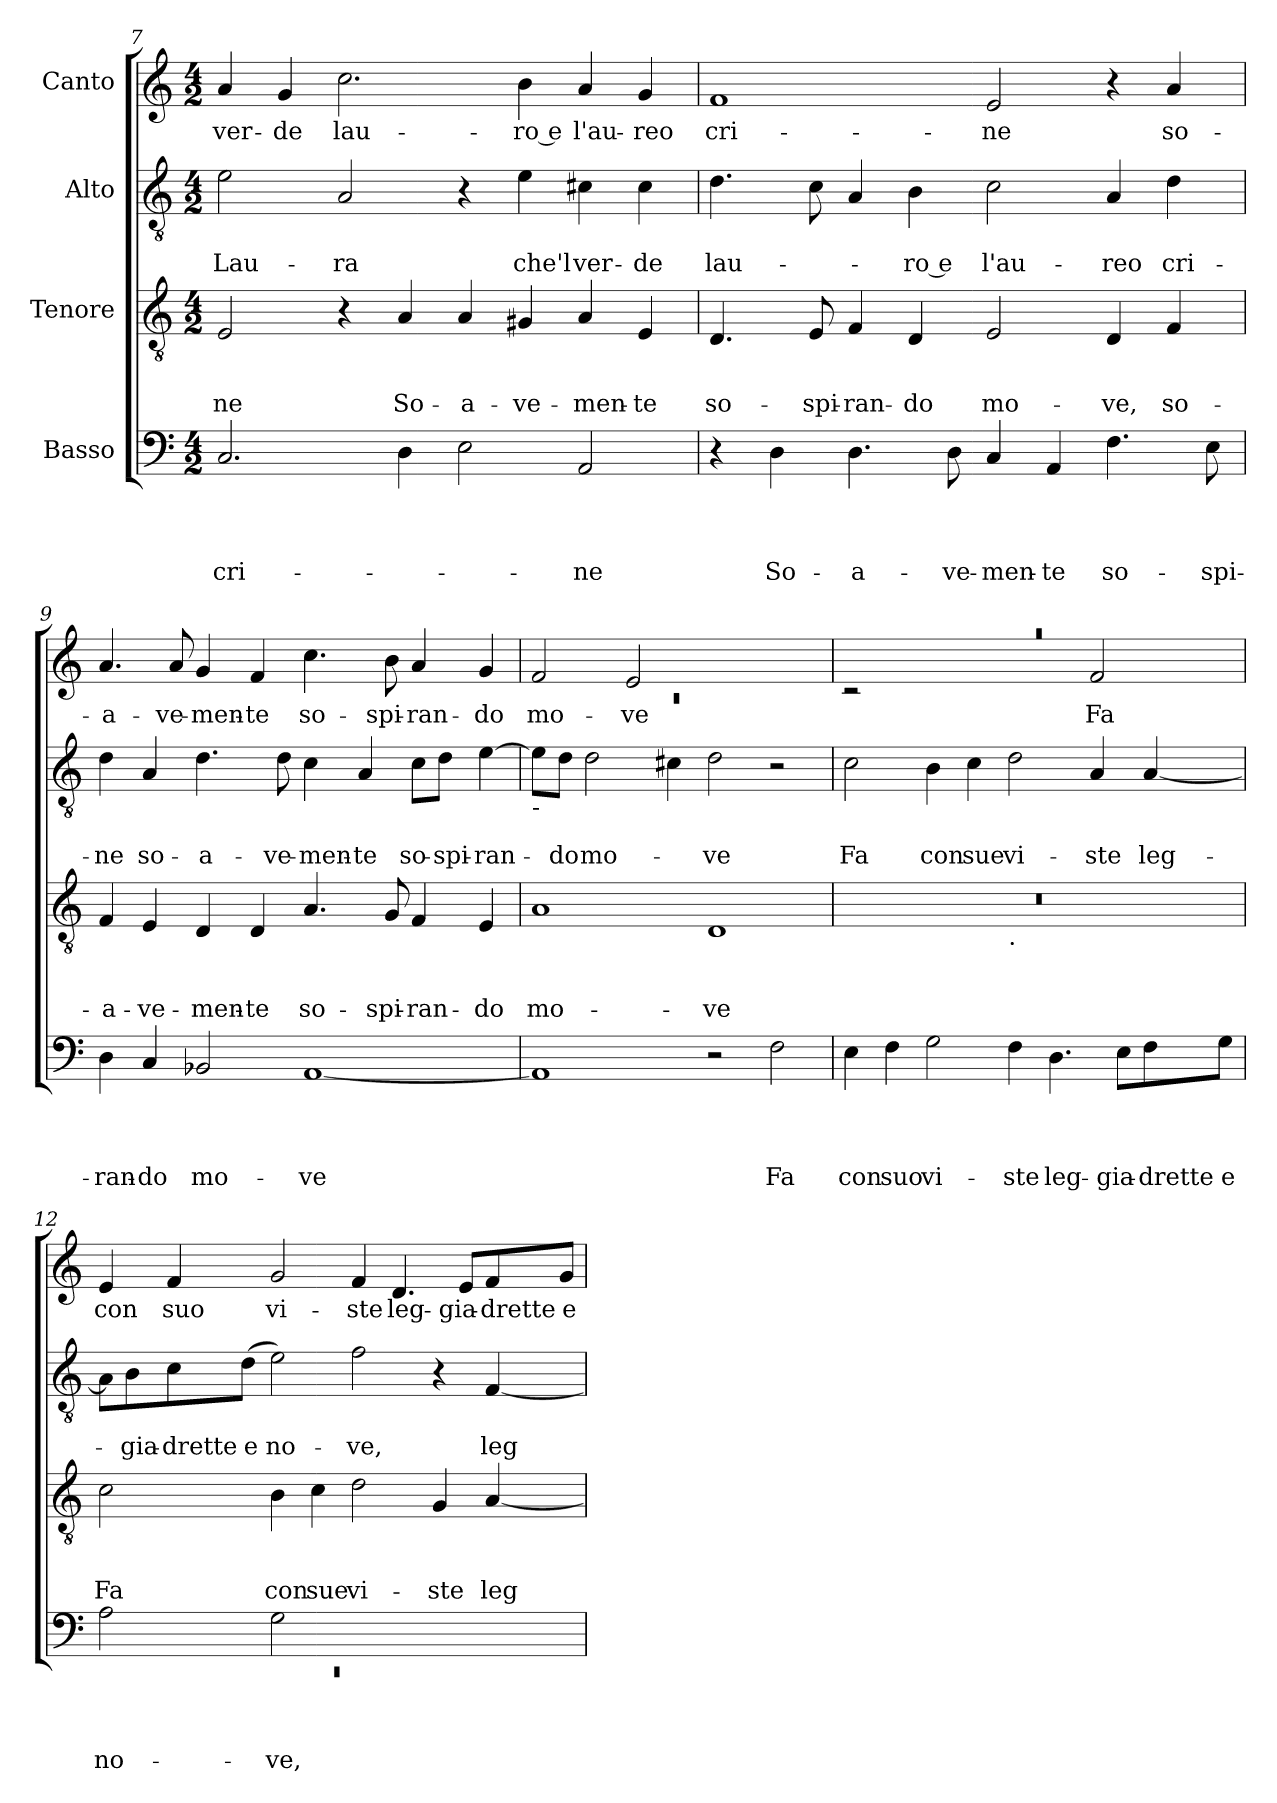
**kern	**text	**text	**text	**text	**kern	**text	**text	**text	**kern	**text	**text	**kern	**text
*part4	*part4	*part4	*part4	*part4	*part3	*part3	*part3	*part3	*part2	*part2	*part2	*part1	*part1
*staff4	*staff4	*staff4	*staff4	*staff4	*staff3	*staff3	*staff3	*staff3	*staff2	*staff2	*staff2	*staff1	*staff1
*I"Basso	*	*	*	*	*I"Tenore	*	*	*	*I"Alto	*	*	*I"Canto	*
!!LO:LB:g=z
*clefF4	*	*	*	*	*clefGv2	*	*	*	*clefGv2	*	*	*clefG2	*
*k[]	*	*	*	*	*k[]	*	*	*	*k[]	*	*	*k[]	*
*C:	*	*	*	*	*C:	*	*	*	*C:	*	*	*C:	*
*M4/2	*	*	*	*	*M4/2	*	*	*	*M4/2	*	*	*M4/2	*
=7	=7	=7	=7	=7	=7	=7	=7	=7	=7	=7	=7	=7	=7
!	!	!	!	!LO:LY:b	!	!	!	!LO:LY:b	!	!	!LO:LY:b	!	!LO:LY:b
2.C/	.	.	.	cri-	2E/	.	.	-ne	2e\	.	Lau-	4a/	ver-
!	!	!	!	!	!	!	!	!	!	!	!	!	!LO:LY:b
.	.	.	.	.	.	.	.	.	.	.	.	4g/	-de
!	!	!	!	!	!	!	!	!	!	!	!LO:LY:b	!	!LO:LY:b
.	.	.	.	.	4r	.	.	.	2A/	.	-ra	2.cc\	lau-
!	!	!	!	!	!	!	!	!LO:LY:b	!	!	!	!	!
4D\	.	.	.	.	4A/	.	.	So-	.	.	.	.	.
!	!	!	!	!	!	!	!	!LO:LY:b	!	!	!	!	!
2E\	.	.	.	.	4A/	.	.	-a-	4r	.	.	.	.
!	!	!	!	!	!	!	!	!LO:LY:b	!	!	!LO:LY:b	!	!LO:LY:b:rj
.	.	.	.	.	4G#X/	.	.	-ve-	4e\	.	che'l	4b\	-ro e
!	!	!	!	!LO:LY:b	!	!	!	!LO:LY:b	!	!	!LO:LY:b	!	!LO:LY:b
2AA/	.	.	.	-ne	4A/	.	.	-men-	4c#X\	.	ver-	4a/	l'au-
!	!	!	!	!	!	!	!	!LO:LY:b	!	!	!LO:LY:b	!	!LO:LY:b
.	.	.	.	.	4E/	.	.	-te	4c#\	.	-de	4g/	-reo
=8	=8	=8	=8	=8	=8	=8	=8	=8	=8	=8	=8	=8	=8
!	!	!	!	!	!	!	!	!LO:LY:b	!	!	!LO:LY:b	!	!LO:LY:b
4r	.	.	.	.	4.D/	.	.	so-	4.d\	.	lau-	1f	cri-
!	!	!	!	!LO:LY:b	!	!	!	!	!	!	!	!	!
4D\	.	.	.	So-	.	.	.	.	.	.	.	.	.
!	!	!	!	!	!	!	!	!LO:LY:b	!	!	!	!	!
.	.	.	.	.	8E/	.	.	-spi-	8c\	.	.	.	.
!	!	!	!	!LO:LY:b	!	!	!	!LO:LY:b:rj	!	!	!	!	!
4.D\	.	.	.	-a-	4F/	.	.	-ran-	4A/	.	.	.	.
!	!	!	!	!	!	!	!	!LO:LY:b	!	!	!LO:LY:b:rj	!	!
.	.	.	.	.	4D/	.	.	-do	4B\	.	-ro e	.	.
!	!	!	!	!LO:LY:b	!	!	!	!	!	!	!	!	!
8D\	.	.	.	-ve-	.	.	.	.	.	.	.	.	.
!	!	!	!	!LO:LY:b	!	!	!	!LO:LY:b	!	!	!LO:LY:b	!	!LO:LY:b
4C/	.	.	.	-men-	2E/	.	.	mo-	2c\	.	l'au-	2e/	-ne
!	!	!	!	!LO:LY:b	!	!	!	!	!	!	!	!	!
4AA/	.	.	.	-te	.	.	.	.	.	.	.	.	.
!	!	!	!	!LO:LY:b	!	!	!	!LO:LY:b	!	!	!LO:LY:b	!	!
4.F\	.	.	.	so-	4D/	.	.	-ve,	4A/	.	-reo	4r	.
!	!	!	!	!	!	!	!	!LO:LY:b	!	!	!LO:LY:b	!	!LO:LY:b
.	.	.	.	.	4F/	.	.	so-	4d\	.	cri-	4a/	so-
!	!	!	!	!LO:LY:b	!	!	!	!	!	!	!	!	!
8E\	.	.	.	-spi-	.	.	.	.	.	.	.	.	.
=9	=9	=9	=9	=9	=9	=9	=9	=9	=9	=9	=9	=9	=9
!	!	!	!	!LO:LY:b	!	!	!	!LO:LY:b	!	!	!LO:LY:b	!	!LO:LY:b
4D\	.	.	.	-ran-	4F/	.	.	-a-	4d\	.	-ne	4.a/	-a-
!	!	!	!	!LO:LY:b	!	!	!	!LO:LY:b	!	!	!LO:LY:b	!	!
4C/	.	.	.	-do	4E/	.	.	-ve-	4A/	.	so-	.	.
!	!	!	!	!	!	!	!	!	!	!	!	!	!LO:LY:b
.	.	.	.	.	.	.	.	.	.	.	.	8a/	-ve-
!	!	!	!	!LO:LY:b	!	!	!	!LO:LY:b	!	!	!LO:LY:b	!	!LO:LY:b
2BB-X/	.	.	.	mo-	4D/	.	.	-men-	4.d\	.	-a-	4g/	-men-
!	!	!	!	!	!	!	!	!LO:LY:b	!	!	!	!	!LO:LY:b
.	.	.	.	.	4D/	.	.	-te	.	.	.	4f/	-te
!	!	!	!	!	!	!	!	!	!	!	!LO:LY:b	!	!
.	.	.	.	.	.	.	.	.	8d\	.	-ve-	.	.
!	!	!	!	!LO:LY:b	!	!	!	!LO:LY:b	!	!	!LO:LY:b	!	!LO:LY:b
[>1AA	.	.	.	-ve	4.A/	.	.	so-	4c\	.	-men-	4.cc\	so-
!	!	!	!	!	!	!	!	!	!	!	!LO:LY:b	!	!
.	.	.	.	.	.	.	.	.	4A/	.	-te	.	.
!	!	!	!	!	!	!	!	!LO:LY:b	!	!	!	!	!LO:LY:b
.	.	.	.	.	8G/	.	.	-spi-	.	.	.	8b\	-spi-
!	!	!	!	!	!	!	!	!LO:LY:b:rj	!	!	!LO:LY:b	!	!LO:LY:b:rj
.	.	.	.	.	4F/	.	.	-ran-	8c\L	.	so-	4a/	-ran-
!	!	!	!	!	!	!	!	!	!	!	!LO:LY:b	!	!
.	.	.	.	.	.	.	.	.	8d\J	.	-spi-	.	.
!	!	!	!	!	!	!	!	!LO:LY:b	!	!	!LO:LY:b	!	!LO:LY:b
.	.	.	.	.	4E/	.	.	-do	[>4e\	.	-ran-	4g/	-do
!!LO:PB:g=z
=10	=10	=10	=10	=10	=10	=10	=10	=10	=10	=10	=10	=10	=10
*	*	*	*	*	*	*	*	*	*	*	*	*^	*
!	!	!	!	!	!	!	!	!	!LO:TX:b:t=-	!	!	!	!	!
!	!	!	!	!	!	!	!	!LO:LY:b	!	!	!	!	!LO:N:vis=1	!LO:LY:b
1AA]	.	.	.	.	1A	.	.	mo-	8e\L]	.	.	2f/	0rc	mo-
!	!	!	!	!	!	!	!	!	!	!	!LO:LY:b	!	!	!
.	.	.	.	.	.	.	.	.	8d\J	.	-do	.	.	.
!	!	!	!	!	!	!	!	!	!	!	!LO:LY:b	!	!	!
.	.	.	.	.	.	.	.	.	2d\	.	mo-	.	.	.
!	!	!	!	!	!	!	!	!	!	!	!	!	!	!LO:LY:b
.	.	.	.	.	.	.	.	.	.	.	.	2e/	.	-ve
.	.	.	.	.	.	.	.	.	4c#X\	.	.	.	.	.
!	!	!	!	!	!	!	!	!LO:LY:b	!	!	!LO:LY:b	!	!	!
2r	.	.	.	.	1D	.	.	-ve	2d\	.	-ve	1ryy	.	.
!	!	!	!	!LO:LY:b	!	!	!	!	!	!	!	!	!	!
2F\	.	.	.	Fa	.	.	.	.	2r	.	.	.	.	.
=11	=11	=11	=11	=11	=11	=11	=11	=11	=11	=11	=11	=11	=11	=11
!	!	!	!	!LO:LY:b	!	!	!	!	!	!	!LO:LY:b	!LO:N:vis=1	!	!
*	*	*	*	*	*^	*	*	*	*	*	*	*	*	*
4E\	.	.	.	con	0r	1ryy	.	.	.	2c\	.	Fa	0raa	2rc	.
!	!	!	!	!LO:LY:b	!	!	!	!	!	!	!	!	!	!	!
4F\	.	.	.	suo	.	.	.	.	.	.	.	.	.	.	.
!	!	!	!	!LO:LY:b	!	!	!	!	!	!	!	!LO:LY:b	!	!	!
2G\	.	.	.	vi-	.	.	.	.	.	4B\	.	con	.	1ryy	.
!	!	!	!	!	!	!	!	!	!	!	!	!LO:LY:b	!	!	!
.	.	.	.	.	.	.	.	.	.	4c\	.	sue	.	.	.
!	!	!	!	!	!	!LO:TX:b:t=.	!	!	!	!	!	!	!	!	!
!	!	!	!	!LO:LY:b	!	!	!	!	!	!	!	!LO:LY:b	!	!	!
4F\	.	.	.	-ste	.	1ryy	.	.	.	2d\	.	vi-	.	.	.
!	!	!	!	!LO:LY:b	!	!	!	!	!	!	!	!	!	!	!
4.D\	.	.	.	leg-	.	.	.	.	.	.	.	.	.	.	.
!	!	!	!	!	!	!	!	!	!	!	!	!LO:LY:b	!	!	!LO:LY:b
.	.	.	.	.	.	.	.	.	.	4A/	.	-ste	.	2f/	Fa
!	!	!	!	!LO:LY:b	!	!	!	!	!	!	!	!	!	!	!
8E\L	.	.	.	-gia-	.	.	.	.	.	.	.	.	.	.	.
!	!	!	!	!LO:LY:b	!	!	!	!	!	!	!	!LO:LY:b	!	!	!
8F\	.	.	.	-dret­te	.	.	.	.	.	[<4A/	.	leg-	.	.	.
!	!	!	!	!LO:LY:b	!	!	!	!	!	!	!	!	!	!	!
8G\J	.	.	.	e	.	.	.	.	.	.	.	.	.	.	.
*	*	*	*	*	*	*	*	*	*	*	*	*	*v	*v	*
=12	=12	=12	=12	=12	=12	=12	=12	=12	=12	=12	=12	=12	=12	=12
*^	*	*	*	*	*	*	*	*	*	*	*	*	*	*
!	!LO:N:vis=1	!	!	!	!LO:LY:b	!	!	!	!	!LO:LY:b	!	!	!	!	!LO:LY:b
*	*	*	*	*	*	*v	*v	*	*	*	*	*	*	*	*
2A\	0rEE	.	.	.	no-	2c\	.	.	Fa	8A\L]	.	.	4e/	con
!	!	!	!	!	!	!	!	!	!	!	!	!LO:LY:b	!	!
.	.	.	.	.	.	.	.	.	.	8B\	.	-gia-	.	.
!	!	!	!	!	!	!	!	!	!	!	!	!LO:LY:b	!	!LO:LY:b
.	.	.	.	.	.	.	.	.	.	8c\	.	-dret­te	4f/	suo
!	!	!	!	!	!	!	!	!	!	!	!	!LO:LY:b	!	!
.	.	.	.	.	.	.	.	.	.	(<8d\J	.	e	.	.
!	!	!	!	!	!LO:LY:b	!	!	!	!LO:LY:b	!	!	!LO:LY:b	!	!LO:LY:b
2G\	.	.	.	.	-ve,	4B\	.	.	con	2e\)	.	no-	2g/	vi-
!	!	!	!	!	!	!	!	!	!LO:LY:b	!	!	!	!	!
.	.	.	.	.	.	4c\	.	.	sue	.	.	.	.	.
!	!	!	!	!	!	!	!	!	!LO:LY:b	!	!	!LO:LY:b	!	!LO:LY:b
1ryy	.	.	.	.	.	2d\	.	.	vi-	2f\	.	-ve,	4f/	-ste
!	!	!	!	!	!	!	!	!	!	!	!	!	!	!LO:LY:b
.	.	.	.	.	.	.	.	.	.	.	.	.	4.d/	leg-
!	!	!	!	!	!	!	!	!	!LO:LY:b	!	!	!	!	!
.	.	.	.	.	.	4G/	.	.	-ste	4r	.	.	.	.
!	!	!	!	!	!	!	!	!	!	!	!	!	!	!LO:LY:b
.	.	.	.	.	.	.	.	.	.	.	.	.	8e/L	-gia-
!	!	!	!	!	!	!	!	!	!LO:LY:b	!	!	!LO:LY:b	!	!LO:LY:b
.	.	.	.	.	.	[<4A/	.	.	leg-	[<4F/	.	leg-	8f/	-dret­te
!	!	!	!	!	!	!	!	!	!	!	!	!	!	!LO:LY:b
.	.	.	.	.	.	.	.	.	.	.	.	.	8g/J	e
*v	*v	*	*	*	*	*	*	*	*	*	*	*	*	*
=	=	=	=	=	=	=	=	=	=	=	=	=	=
*-	*-	*-	*-	*-	*-	*-	*-	*-	*-	*-	*-	*-	*-
